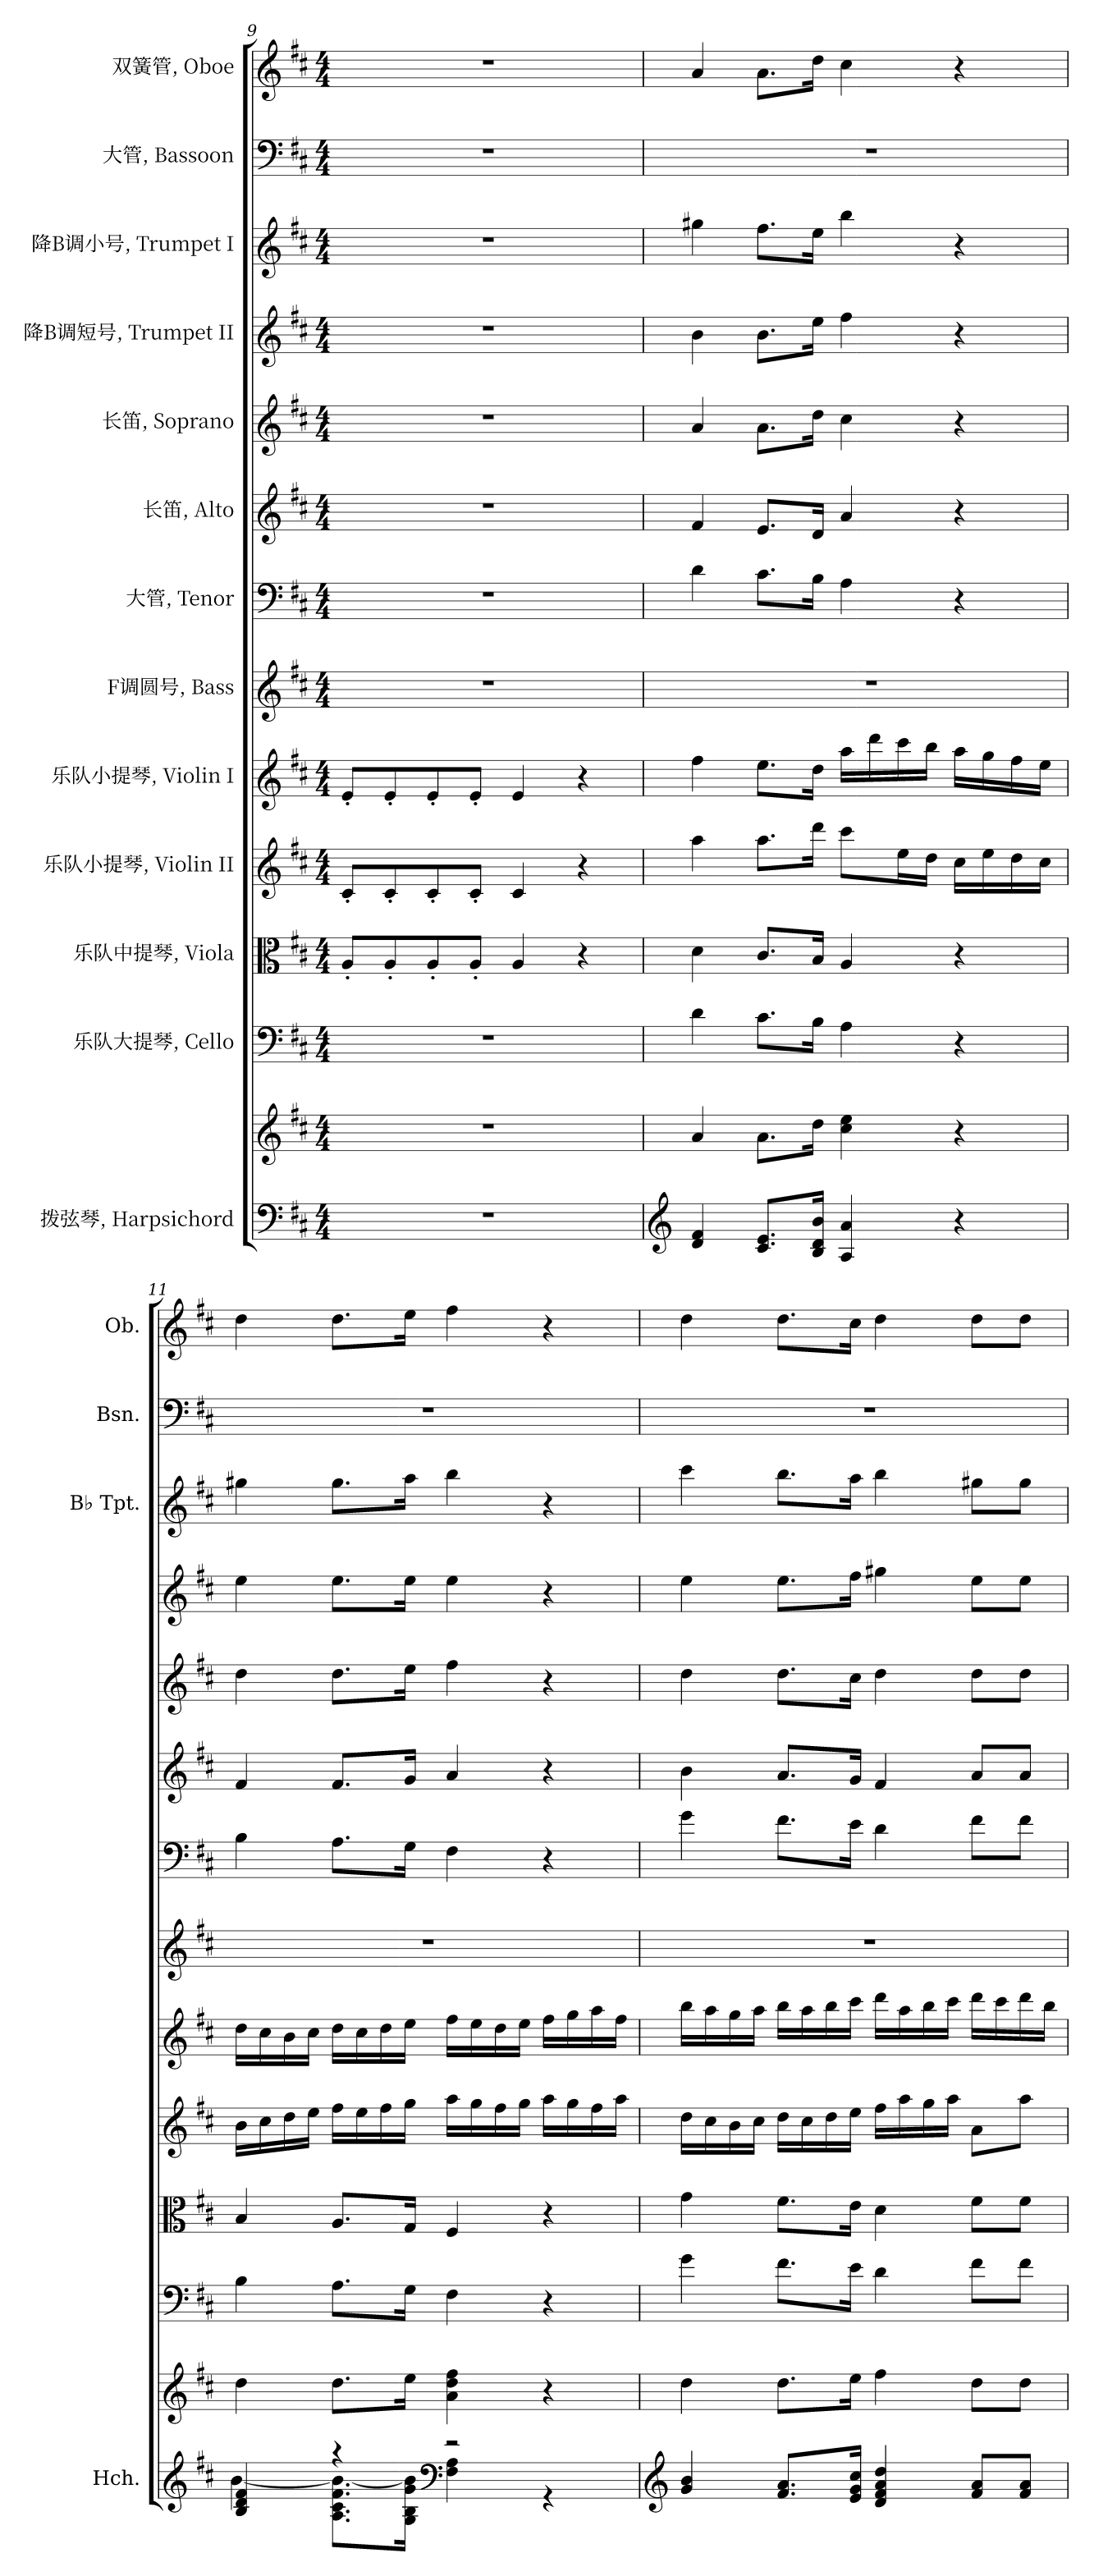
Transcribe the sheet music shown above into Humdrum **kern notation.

**kern	**kern	**kern	**kern	**kern	**kern	**kern	**kern	**kern	**kern	**kern	**kern	**kern	**kern
*part13	*part13	*part12	*part11	*part10	*part9	*part8	*part7	*part6	*part5	*part4	*part3	*part2	*part1
*staff14	*staff13	*staff12	*staff11	*staff10	*staff9	*staff8	*staff7	*staff6	*staff5	*staff4	*staff3	*staff2	*staff1
*I"拨弦琴, Harpsichord	*	*I"乐队大提琴, Cello	*I"乐队中提琴, Viola	*I"乐队小提琴, Violin II	*I"乐队小提琴, Violin I	*I"F调圆号, Bass	*I"大管, Tenor	*I"长笛, Alto	*I"长笛, Soprano	*I"降B调短号, Trumpet II	*I"降B调小号, Trumpet I	*I"大管, Bassoon	*I"双簧管, Oboe
*I'Hch.	*	*	*	*	*	*	*	*	*	*	*I'B♭ Tpt.	*I'Bsn.	*I'Ob.
*clefF4	*clefG2	*clefF4	*clefC3	*clefG2	*clefG2	*clefG2	*clefF4	*clefG2	*clefG2	*clefG2	*clefG2	*clefF4	*clefG2
*	*	*	*	*	*	*ITrd4c7	*	*	*	*ITrd1c2	*ITrd1c2	*	*
*k[f#c#]	*k[f#c#]	*k[f#c#]	*k[f#c#]	*k[f#c#]	*k[f#c#]	*k[f#]	*k[f#c#]	*k[f#c#]	*k[f#c#]	*k[]	*k[]	*k[f#c#]	*k[f#c#]
*M4/4	*M4/4	*M4/4	*M4/4	*M4/4	*M4/4	*M4/4	*M4/4	*M4/4	*M4/4	*M4/4	*M4/4	*M4/4	*M4/4
=9	=9	=9	=9	=9	=9	=9	=9	=9	=9	=9	=9	=9	=9
1r	1r	1r	8A'/L	8c#'/L	8e'/L	1r	1r	1r	1r	1r	1r	1r	1r
.	.	.	8A'/	8c#'/	8e'/	.	.	.	.	.	.	.	.
.	.	.	8A'/	8c#'/	8e'/	.	.	.	.	.	.	.	.
.	.	.	8A'/J	8c#'/J	8e'/J	.	.	.	.	.	.	.	.
.	.	.	4A/	4c#/	4e/	.	.	.	.	.	.	.	.
.	.	.	4r	4r	4r	.	.	.	.	.	.	.	.
!!LO:PB:g=z
=10	=10	=10	=10	=10	=10	=10	=10	=10	=10	=10	=10	=10	=10
*clefG2	*	*	*	*	*	*	*	*	*	*	*	*	*
4d/ 4f#/	4a/	4d\	4d\	4aa\	4ff#\	1r	4d\	4f#/	4a/	4a\	4ff#X\	1r	4a/
8.c#/ 8.e/L	8.a\L	8.c#\L	8.c#/L	8.aa\L	8.ee\L	.	8.c#\L	8.e/L	8.a\L	8.a\L	8.ee\L	.	8.a\L
16B/ 16d/ 16b/Jk	16dd\Jk	16B\Jk	16B/Jk	16ddd\Jk	16dd\Jk	.	16B\Jk	16d/Jk	16dd\Jk	16dd\Jk	16dd\Jk	.	16dd\Jk
4A/ 4a/	4cc#\ 4ee\	4A\	4A/	8ccc#\L	16aa\LL	.	4A\	4a/	4cc#\	4ee\	4aa\	.	4cc#\
.	.	.	.	.	16ddd\	.	.	.	.	.	.	.	.
.	.	.	.	16ee\L	16ccc#\	.	.	.	.	.	.	.	.
.	.	.	.	16dd\JJ	16bb\JJ	.	.	.	.	.	.	.	.
4r	4r	4r	4r	16cc#\LL	16aa\LL	.	4r	4r	4r	4r	4r	.	4r
.	.	.	.	16ee\	16gg\	.	.	.	.	.	.	.	.
.	.	.	.	16dd\	16ff#\	.	.	.	.	.	.	.	.
.	.	.	.	16cc#\JJ	16ee\JJ	.	.	.	.	.	.	.	.
=11	=11	=11	=11	=11	=11	=11	=11	=11	=11	=11	=11	=11	=11
*^	*	*	*	*	*	*	*	*	*	*	*	*	*
4B/ 4d/ 4f#/	[4b\	4dd\	4B\	4B/	16b\LL	16dd\LL	1r	4B\	4f#/	4dd\	4dd\	4ff#X\	1r	4dd\
.	.	.	.	.	16cc#\	16cc#\	.	.	.	.	.	.	.	.
.	.	.	.	.	16dd\	16b\	.	.	.	.	.	.	.	.
.	.	.	.	.	16ee\JJ	16cc#\JJ	.	.	.	.	.	.	.	.
4r	8.A\ 8.c#\ 8.f#\ 8.b\_L	8.dd\L	8.A\L	8.A/L	16ff#\LL	16dd\LL	.	8.A\L	8.f#/L	8.dd\L	8.dd\L	8.ff#\L	.	8.dd\L
.	.	.	.	.	16ee\	16cc#\	.	.	.	.	.	.	.	.
.	.	.	.	.	16ff#\	16dd\	.	.	.	.	.	.	.	.
.	16G\ 16B\ 16g\ 16b\]Jk	16ee\Jk	16G\Jk	16G/Jk	16gg\JJ	16ee\JJ	.	16G\Jk	16g/Jk	16ee\Jk	16dd\Jk	16gg\Jk	.	16ee\Jk
*clefF4	*	*	*	*	*	*	*	*	*	*	*	*	*	*
2r	4F#\ 4A\	4a\ 4dd\ 4ff#\	4F#\	4F#/	16aa\LL	16ff#\LL	.	4F#\	4a/	4ff#\	4dd\	4aa\	.	4ff#\
.	.	.	.	.	16gg\	16ee\	.	.	.	.	.	.	.	.
.	.	.	.	.	16ff#\	16dd\	.	.	.	.	.	.	.	.
.	.	.	.	.	16gg\JJ	16ee\JJ	.	.	.	.	.	.	.	.
.	4r	4r	4r	4r	16aa\LL	16ff#\LL	.	4r	4r	4r	4r	4r	.	4r
.	.	.	.	.	16gg\	16gg\	.	.	.	.	.	.	.	.
.	.	.	.	.	16ff#\	16aa\	.	.	.	.	.	.	.	.
.	.	.	.	.	16aa\JJ	16ff#\JJ	.	.	.	.	.	.	.	.
*v	*v	*	*	*	*	*	*	*	*	*	*	*	*	*
!!LO:PB:g=z
=12	=12	=12	=12	=12	=12	=12	=12	=12	=12	=12	=12	=12	=12
*clefG2	*	*	*	*	*	*	*	*	*	*	*	*	*
4g/ 4b/	4dd\	4g\	4g\	16dd\LL	16bb\LL	1r	4g\	4b\	4dd\	4dd\	4bb\	1r	4dd\
.	.	.	.	16cc#\	16aa\	.	.	.	.	.	.	.	.
.	.	.	.	16b\	16gg\	.	.	.	.	.	.	.	.
.	.	.	.	16cc#\JJ	16aa\JJ	.	.	.	.	.	.	.	.
8.f#/ 8.a/L	8.dd\L	8.f#\L	8.f#\L	16dd\LL	16bb\LL	.	8.f#\L	8.a/L	8.dd\L	8.dd\L	8.aa\L	.	8.dd\L
.	.	.	.	16cc#\	16aa\	.	.	.	.	.	.	.	.
.	.	.	.	16dd\	16bb\	.	.	.	.	.	.	.	.
16e/ 16g/ 16cc#/Jk	16ee\Jk	16e\Jk	16e\Jk	16ee\JJ	16ccc#\JJ	.	16e\Jk	16g/Jk	16cc#\Jk	16ee\Jk	16gg\Jk	.	16cc#\Jk
4d/ 4f#/ 4a/ 4dd/	4ff#\	4d\	4d\	16ff#\LL	16ddd\LL	.	4d\	4f#/	4dd\	4ff#X\	4aa\	.	4dd\
.	.	.	.	16aa\	16aa\	.	.	.	.	.	.	.	.
.	.	.	.	16gg\	16bb\	.	.	.	.	.	.	.	.
.	.	.	.	16aa\JJ	16ccc#\JJ	.	.	.	.	.	.	.	.
8f#/ 8a/L	8dd\L	8f#\L	8f#\L	8a\L	16ddd\LL	.	8f#\L	8a/L	8dd\L	8dd\L	8ff#X\L	.	8dd\L
.	.	.	.	.	16ccc#\	.	.	.	.	.	.	.	.
8f#/ 8a/J	8dd\J	8f#\J	8f#\J	8aa\J	16ddd\	.	8f#\J	8a/J	8dd\J	8dd\J	8ff#\J	.	8dd\J
.	.	.	.	.	16bb\JJ	.	.	.	.	.	.	.	.
=	=	=	=	=	=	=	=	=	=	=	=	=	=
*-	*-	*-	*-	*-	*-	*-	*-	*-	*-	*-	*-	*-	*-
